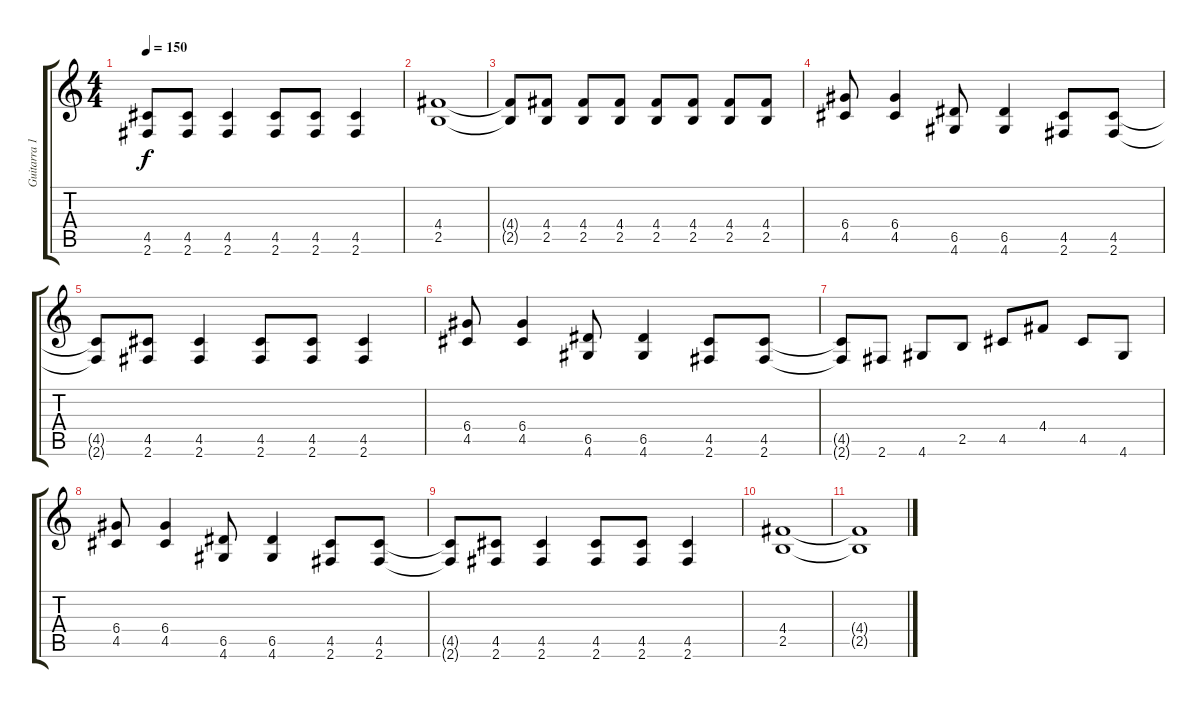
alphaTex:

\track ("Guitarra 1" "Guitarra 1") {instrument distortionguitar}
\staff {score tabs}
\tuning (E4 B3 G3 D3 A2 E2) {hide}
\ts (4 4)
\tempo 150
\clef g2
\ks c
(4.5{t} 2.6{t}).8{dy f} (4.5 2.6).8 (4.5 2.6).4 (4.5 2.6).8 (4.5 2.6).8 (4.5 2.6).4 |
(4.4 2.5).1 |
(4.4{t} 2.5{t}).8 (4.4 2.5).8 (4.4 2.5).8 (4.4 2.5).8 (4.4 2.5).8 (4.4 2.5).8 (4.4 2.5).8 (4.4 2.5).8 |
(6.4 4.5).8 (6.4 4.5).4 (6.5 4.6).8 (6.5 4.6).4 (4.5 2.6).8 (4.5 2.6).8 |
(4.5{t} 2.6{t}).8 (4.5 2.6).8 (4.5 2.6).4 (4.5 2.6).8 (4.5 2.6).8 (4.5 2.6).4 |
(6.4 4.5).8 (6.4 4.5).4 (6.5 4.6).8 (6.5 4.6).4 (4.5 2.6).8 (4.5 2.6).8 |
(4.5{t} 2.6{t}).8 2.6.8 4.6.8 2.5.8 4.5.8 4.4.8 4.5.8 4.6.8 |
(6.4 4.5).8 (6.4 4.5).4 (6.5 4.6).8 (6.5 4.6).4 (4.5 2.6).8 (4.5 2.6).8 |
(4.5{t} 2.6{t}).8 (4.5 2.6).8 (4.5 2.6).4 (4.5 2.6).8 (4.5 2.6).8 (4.5 2.6).4 |
(4.4 2.5).1 |
(4.4{t} 2.5{t}).1
